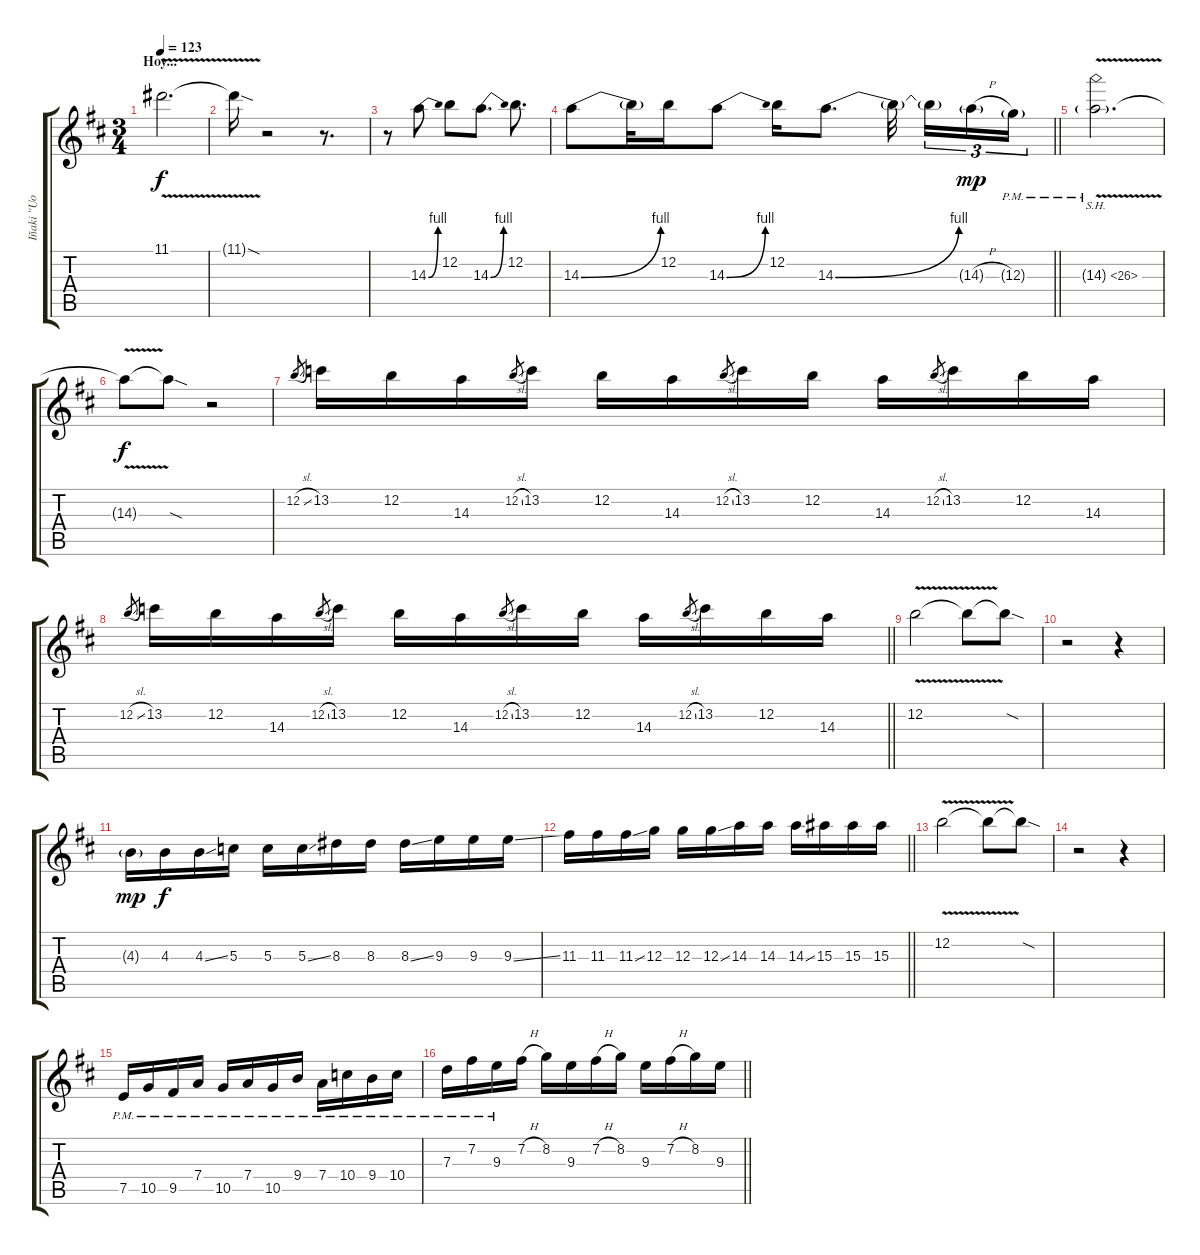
\track ("Iñaki ''Uoho'' Antón - Solos" "Iñaki ''Uo") {instrument distortionguitar}
\staff {score tabs}
\tuning (E4 B3 G3 D3 A2 E2) {hide}
\ts (3 4)
\section ("" "Hoy...")
\tempo 123
\clef g2
\ks bminor
11.1{v}.2{d dy f} |
11.1{sod t}.16 r.2 r.8{d} |
r.8 14.3{be (bend 0 0 60 4)}.8 12.2.8 14.3{be (bend 0 0 60 4)}.8{d} 12.2.8{d} |
\barLineRight lightlight
14.3{be (bend 0 0 60 4)}.8 14.3{t}.32 12.2.16 14.3{be (bend 0 0 60 4)}.8 12.2.16 14.3{be (bend 0 0 60 4)}.8{d} 14.3{t}.32{beam splitsecondary} 14.3{t}.16{tu (3 2)} 14.3{h g}.16{tu (3 2) dy mp volume 6} 12.3{g pm}.16{tu (3 2)} |
14.3{sh 12 v g pm}.2{d} |
14.3{t}.8{dy f} 14.3{sod t}.8 r.2{volume 10} |
12.2{sl}.8{gr} 13.2.16 12.2.16 14.3.16 12.2{sl}.8{gr} 13.2.16 12.2.16 14.3.16 12.2{sl}.8{gr} 13.2.16 12.2.16 14.3.16 12.2{sl}.8{gr} 13.2.16 12.2.16 14.3.16 |
\barLineRight lightlight
12.2{sl}.8{gr} 13.2.16 12.2.16 14.3.16 12.2{sl}.8{gr} 13.2.16 12.2.16 14.3.16 12.2{sl}.8{gr} 13.2.16 12.2.16 14.3.16 12.2{sl}.8{gr} 13.2.16 12.2.16 14.3.16 |
12.2{v}.2 12.2{t}.8 12.2{sod t}.8 |
r.2 r.4 |
4.3{g}.16{dy mp} 4.3.16{dy f} 4.3{ss}.16 5.3.16 5.3.16 5.3{ss}.16 8.3.16 8.3.16 8.3{ss}.16 9.3.16 9.3.16 9.3{ss}.16 |
\barLineRight lightlight
11.3.16 11.3.16 11.3{ss}.16 12.3.16 12.3.16 12.3{ss}.16 14.3.16 14.3.16 14.3{ss}.16 15.3.16 15.3.16 15.3.16 |
12.2{v}.2 12.2{t}.8 12.2{sod t}.8 |
r.2 r.4 |
7.5{pm}.16 10.5{pm}.16 9.5{pm}.16 7.4{pm}.16 10.5{pm}.16 7.4{pm}.16 10.5{pm}.16 9.4{pm}.16 7.4{pm}.16 10.4{pm}.16 9.4{pm}.16 10.4{pm}.16 |
\barLineRight lightlight
7.3{pm}.16 7.2{pm}.16 9.3{pm}.16 7.2{h}.16 8.2.16 9.3.16 7.2{h}.16 8.2.16 9.3.16 7.2{h}.16 8.2.16 9.3.16
